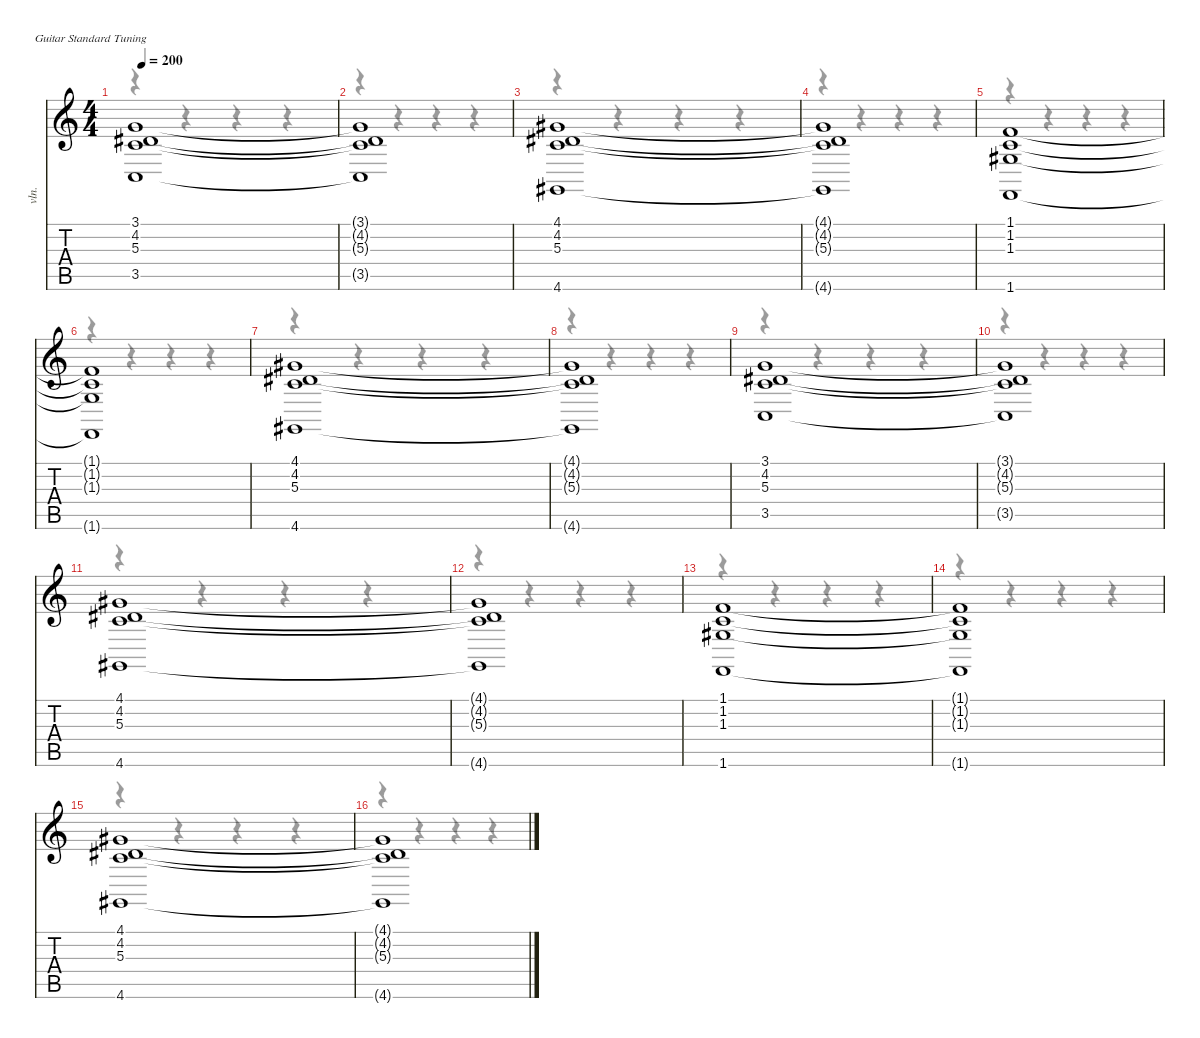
\hideDynamics
\bracketExtendMode nobrackets
\otherSystemsTrackNameOrientation horizontal
\track ("Ensemble" "vln.") {instrument stringensemble1}
\staff {score tabs}
\tuning (E4 B3 G3 D3 A2 E2)
\voice
\ts (4 4)
\section ("" "")
\scale
0.973373
\tempo 200
\accidentals auto
\clef g2
\ottava regular
\simile none
\ks c
(3.1 4.2{acc #} 5.3 3.5).1{dy f} |
\scale
0.973373 (3.1{t} 4.2{t acc #} 5.3{t} 3.5{t}).1 |
\scale
1.05948 (4.1{acc #} 4.2{acc #} 5.3 4.6{acc #}).1 |
\scale
0.978277 (4.1{t acc #} 4.2{t acc #} 5.3{t} 4.6{t acc #}).1 |
\scale
1.00034 (1.1 1.2 1.3{acc #} 1.6).1 |
\scale
1.00034 (1.1{t} 1.2{t} 1.3{t acc #} 1.6{t}).1 |
\scale
0.970921 (4.1{acc #} 4.2{acc #} 5.3 4.6{acc #}).1 |
\scale
0.990634 (4.1{t acc #} 4.2{t acc #} 5.3{t} 4.6{t acc #}).1 |
\section ("" "")
\scale
1.06461 (3.1 4.2{acc #} 5.3 3.5).1 |
\scale
0.979723 (3.1{t} 4.2{t acc #} 5.3{t} 3.5{t}).1 |
\scale
0.972368 (4.1{acc #} 4.2{acc #} 5.3 4.6{acc #}).1 |
\scale
0.979723 (4.1{t acc #} 4.2{t acc #} 5.3{t} 4.6{t acc #}).1 |
\scale
1.00179 (1.1 1.2 1.3{acc #} 1.6).1 |
\scale
1.00179 (1.1{t} 1.2{t} 1.3{t acc #} 1.6{t}).1 |
\scale
1.08042 (4.1{acc #} 4.2{acc #} 5.3 4.6{acc #}).1 |
\scale
0.988623 (4.1{t acc #} 4.2{t acc #} 5.3{t} 4.6{t acc #}).1
\voice
\clef g2
\ottava regular
\simile none
\ks c
r.4{dy mf} r.4 r.4 r.4 |
r.4 r.4 r.4 r.4 |
r.4 r.4 r.4 r.4 |
r.4 r.4 r.4 r.4 |
r.4 r.4 r.4 r.4 |
r.4 r.4 r.4 r.4 |
r.4 r.4 r.4 r.4 |
r.4 r.4 r.4 r.4 |
r.4 r.4 r.4 r.4 |
r.4 r.4 r.4 r.4 |
r.4 r.4 r.4 r.4 |
r.4 r.4 r.4 r.4 |
r.4 r.4 r.4 r.4 |
r.4 r.4 r.4 r.4 |
r.4 r.4 r.4 r.4 |
r.4 r.4 r.4 r.4
